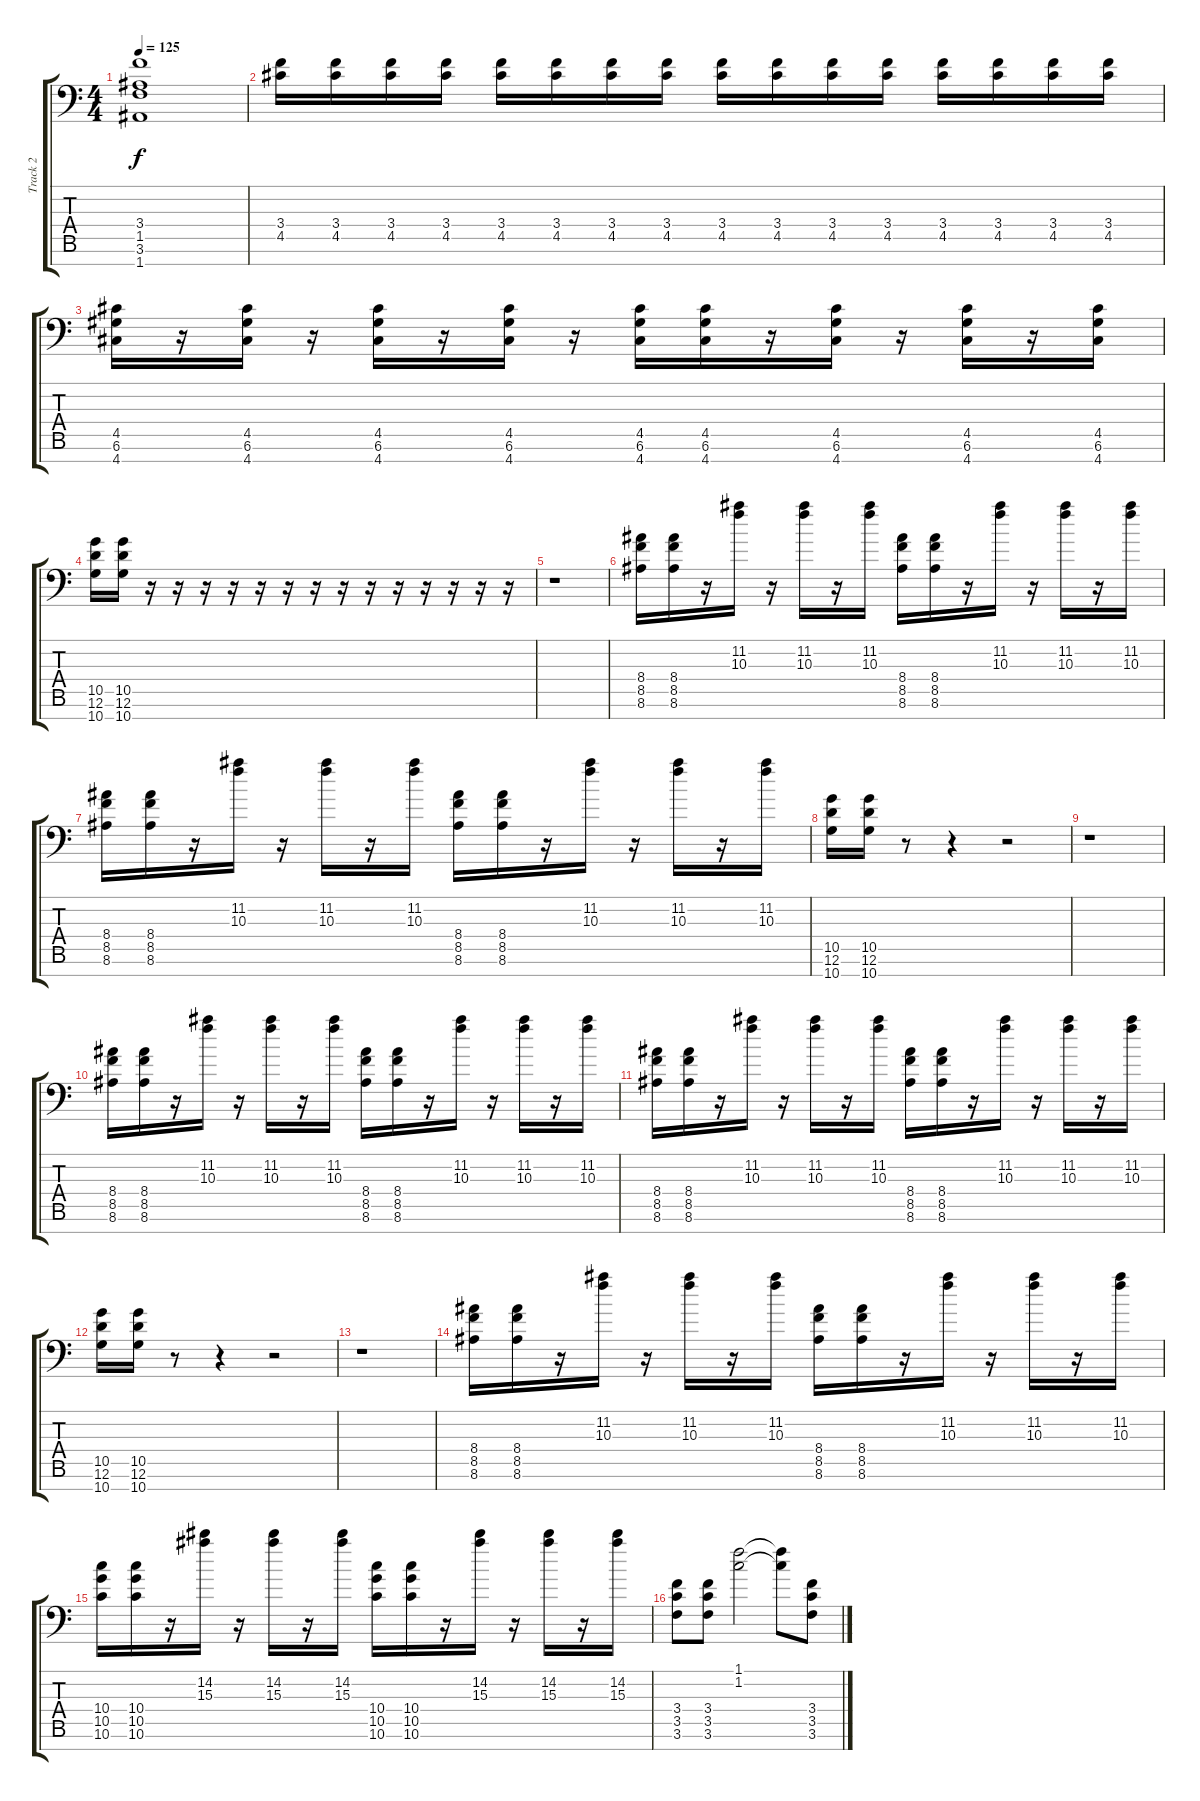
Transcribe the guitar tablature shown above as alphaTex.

\track ("Track 2" "Track 2") {instrument distortionguitar}
\staff {score tabs}
\tuning (E4 B3 G3 D3 A2 D2 A1) {hide}
\ts (4 4)
\tempo 125
\clef f4
\ks c
(3.4{t} 1.5{t} 3.6{t} 1.7{t}).1{dy f} |
(3.4 4.5).16 (3.4 4.5).16 (3.4 4.5).16 (3.4 4.5).16 (3.4 4.5).16 (3.4 4.5).16 (3.4 4.5).16 (3.4 4.5).16 (3.4 4.5).16 (3.4 4.5).16 (3.4 4.5).16 (3.4 4.5).16 (3.4 4.5).16 (3.4 4.5).16 (3.4 4.5).16 (3.4 4.5).16 |
(4.5 6.6 4.7).16 r.16 (4.5 6.6 4.7).16 r.16 (4.5 6.6 4.7).16 r.16 (4.5 6.6 4.7).16 r.16 (4.5 6.6 4.7).16 (4.5 6.6 4.7).16 r.16 (4.5 6.6 4.7).16 r.16 (4.5 6.6 4.7).16 r.16 (4.5 6.6 4.7).16 |
(10.5 12.6 10.7).16 (10.5 12.6 10.7).16 r.16 r.16 r.16 r.16 r.16 r.16 r.16 r.16 r.16 r.16 r.16 r.16 r.16 r.16 |
r.1 |
(8.4 8.5 8.6).16 (8.4 8.5 8.6).16 r.16 (11.2 10.3).16 r.16 (11.2 10.3).16 r.16 (11.2 10.3).16 (8.4 8.5 8.6).16 (8.4 8.5 8.6).16 r.16 (11.2 10.3).16 r.16 (11.2 10.3).16 r.16 (11.2 10.3).16 |
(8.4 8.5 8.6).16 (8.4 8.5 8.6).16 r.16 (11.2 10.3).16 r.16 (11.2 10.3).16 r.16 (11.2 10.3).16 (8.4 8.5 8.6).16 (8.4 8.5 8.6).16 r.16 (11.2 10.3).16 r.16 (11.2 10.3).16 r.16 (11.2 10.3).16 |
(10.5 12.6 10.7).16 (10.5 12.6 10.7).16 r.8 r.4 r.2 |
r.1 |
(8.4 8.5 8.6).16 (8.4 8.5 8.6).16 r.16 (11.2 10.3).16 r.16 (11.2 10.3).16 r.16 (11.2 10.3).16 (8.4 8.5 8.6).16 (8.4 8.5 8.6).16 r.16 (11.2 10.3).16 r.16 (11.2 10.3).16 r.16 (11.2 10.3).16 |
(8.4 8.5 8.6).16 (8.4 8.5 8.6).16 r.16 (11.2 10.3).16 r.16 (11.2 10.3).16 r.16 (11.2 10.3).16 (8.4 8.5 8.6).16 (8.4 8.5 8.6).16 r.16 (11.2 10.3).16 r.16 (11.2 10.3).16 r.16 (11.2 10.3).16 |
(10.5 12.6 10.7).16 (10.5 12.6 10.7).16 r.8 r.4 r.2 |
r.1 |
(8.4 8.5 8.6).16 (8.4 8.5 8.6).16 r.16 (11.2 10.3).16 r.16 (11.2 10.3).16 r.16 (11.2 10.3).16 (8.4 8.5 8.6).16 (8.4 8.5 8.6).16 r.16 (11.2 10.3).16 r.16 (11.2 10.3).16 r.16 (11.2 10.3).16 |
(10.4 10.5 10.6).16 (10.4 10.5 10.6).16 r.16 (14.2 15.3).16 r.16 (14.2 15.3).16 r.16 (14.2 15.3).16 (10.4 10.5 10.6).16 (10.4 10.5 10.6).16 r.16 (14.2 15.3).16 r.16 (14.2 15.3).16 r.16 (14.2 15.3).16 |
(3.4 3.5 3.6).8 (3.4 3.5 3.6).8 (1.1 1.2).2 (1.1{t} 1.2{t}).8 (3.4 3.5 3.6).8
